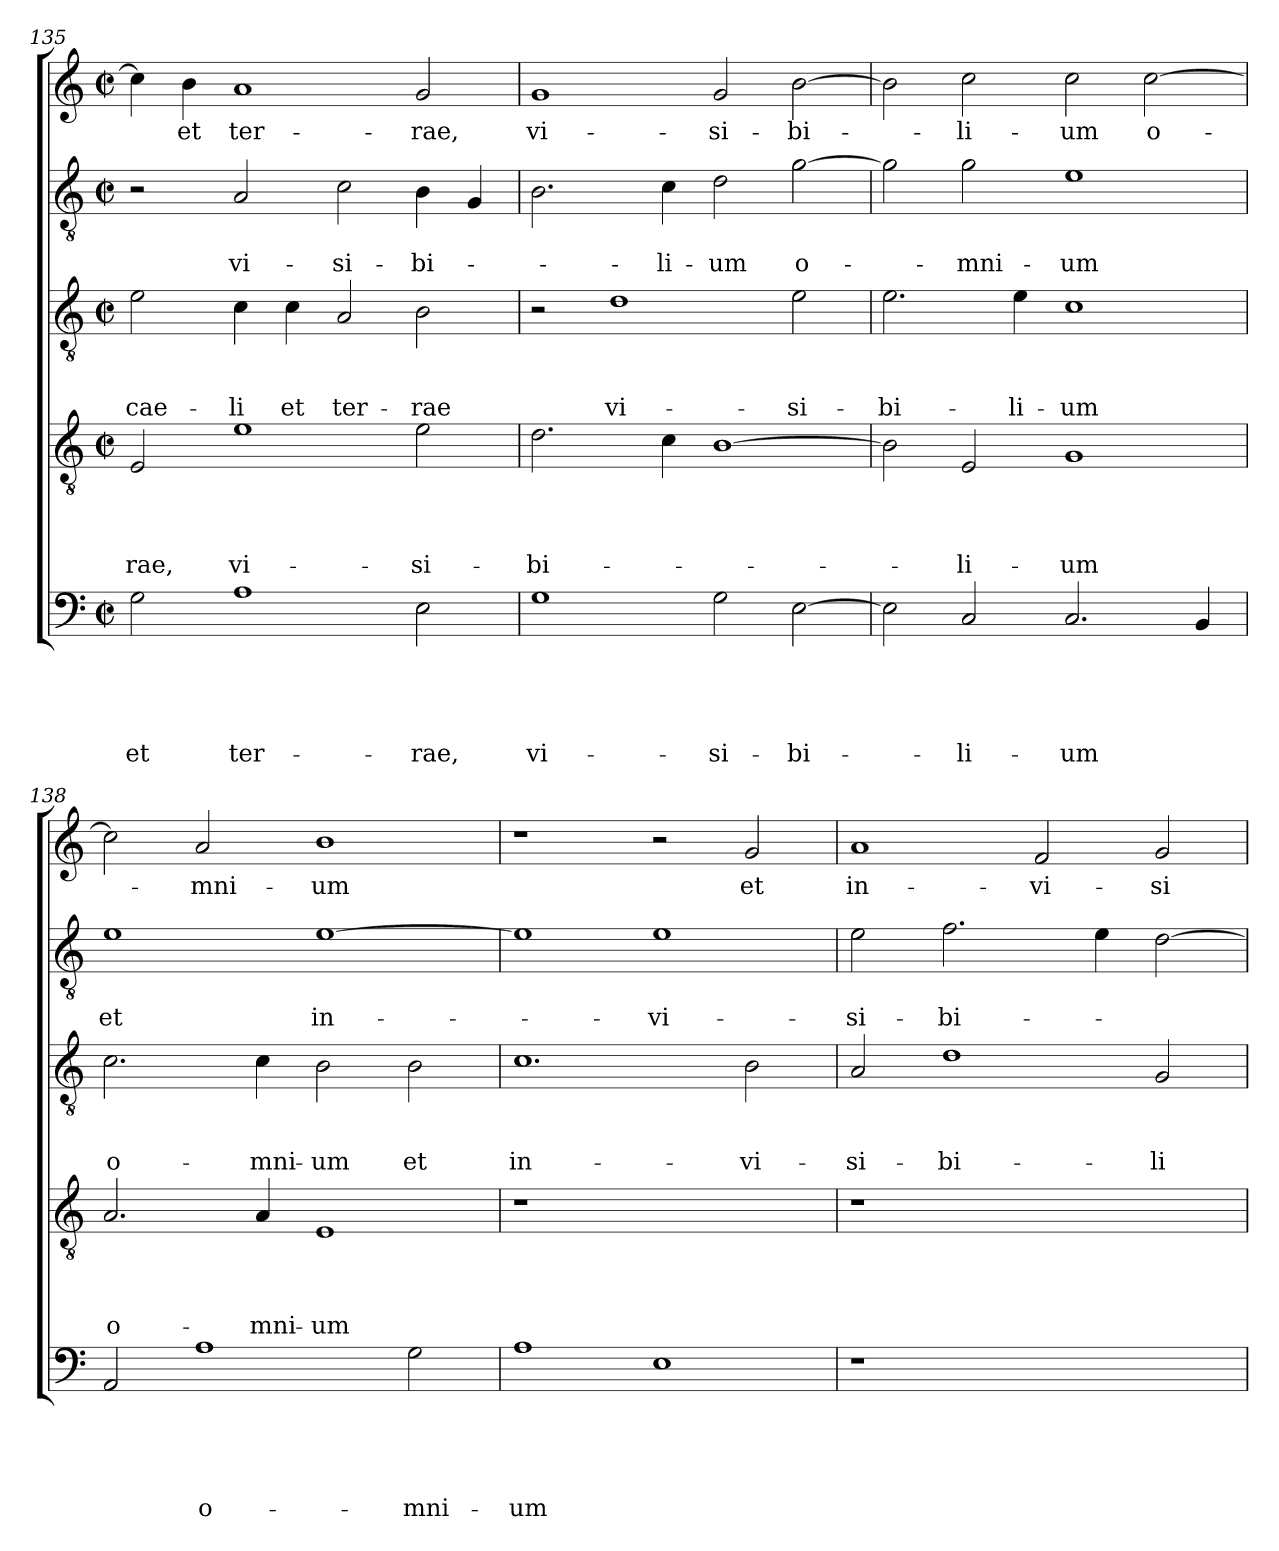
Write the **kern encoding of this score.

**kern	**text	**text	**text	**text	**text	**kern	**text	**text	**text	**text	**kern	**text	**text	**text	**kern	**text	**text	**kern	**text
*part5	*part5	*part5	*part5	*part5	*part5	*part4	*part4	*part4	*part4	*part4	*part3	*part3	*part3	*part3	*part2	*part2	*part2	*part1	*part1
*staff5	*staff5	*staff5	*staff5	*staff5	*staff5	*staff4	*staff4	*staff4	*staff4	*staff4	*staff3	*staff3	*staff3	*staff3	*staff2	*staff2	*staff2	*staff1	*staff1
*clefF4	*	*	*	*	*	*clefGv2	*	*	*	*	*clefGv2	*	*	*	*clefGv2	*	*	*clefG2	*
*k[]	*	*	*	*	*	*k[]	*	*	*	*	*k[]	*	*	*	*k[]	*	*	*k[]	*
*C:	*	*	*	*	*	*C:	*	*	*	*	*C:	*	*	*	*C:	*	*	*C:	*
*M2/2	*	*	*	*	*	*M2/2	*	*	*	*	*M2/2	*	*	*	*M2/2	*	*	*M2/2	*
*met(c|)	*	*	*	*	*	*met(c|)	*	*	*	*	*met(c|)	*	*	*	*met(c|)	*	*	*met(c|)	*
=135	=135	=135	=135	=135	=135	=135	=135	=135	=135	=135	=135	=135	=135	=135	=135	=135	=135	=135	=135
2G\	.	.	.	.	et	2E/	.	.	.	-rae,	2e\	.	.	cae-	2r	.	.	4cc\]	.
.	.	.	.	.	.	.	.	.	.	.	.	.	.	.	.	.	.	4b\	et
1A	.	.	.	.	ter-	1e	.	.	.	vi-	4c\	.	.	-li	2A/	.	vi-	1a	ter-
.	.	.	.	.	.	.	.	.	.	.	4c\	.	.	et	.	.	.	.	.
.	.	.	.	.	.	.	.	.	.	.	2A/	.	.	ter-	2c\	.	-si-	.	.
2E\	.	.	.	.	-rae,	2e\	.	.	.	-si-	2B\	.	.	-rae	4B\	.	-bi-	2g/	-rae,
.	.	.	.	.	.	.	.	.	.	.	.	.	.	.	4G/	.	.	.	.
!!LO:LB:g=z
=136	=136	=136	=136	=136	=136	=136	=136	=136	=136	=136	=136	=136	=136	=136	=136	=136	=136	=136	=136
1G	.	.	.	.	vi-	2.d\	.	.	.	-bi-	2r	.	.	.	2.B\	.	.	1g	vi-
.	.	.	.	.	.	.	.	.	.	.	1d	.	.	vi-	.	.	.	.	.
.	.	.	.	.	.	4c\	.	.	.	.	.	.	.	.	4c\	.	-li-	.	.
2G\	.	.	.	.	-si-	[1B	.	.	.	.	.	.	.	.	2d\	.	-um	2g/	-si-
[2E\	.	.	.	.	-bi-	.	.	.	.	.	2e\	.	.	-si-	[2g\	.	o-	[2b\	-bi-
=137	=137	=137	=137	=137	=137	=137	=137	=137	=137	=137	=137	=137	=137	=137	=137	=137	=137	=137	=137
2E\]	.	.	.	.	.	2B\]	.	.	.	.	2.e\	.	.	-bi-	2g\]	.	.	2b\]	.
2C/	.	.	.	.	-li-	2E/	.	.	.	-li-	.	.	.	.	2g\	.	-mni-	2cc\	-li-
.	.	.	.	.	.	.	.	.	.	.	4e\	.	.	-li-	.	.	.	.	.
2.C/	.	.	.	.	-um	1G	.	.	.	-um	1c	.	.	-um	1e	.	-um	2cc\	-um
.	.	.	.	.	.	.	.	.	.	.	.	.	.	.	.	.	.	[2cc\	o-
4BB/	.	.	.	.	.	.	.	.	.	.	.	.	.	.	.	.	.	.	.
=138	=138	=138	=138	=138	=138	=138	=138	=138	=138	=138	=138	=138	=138	=138	=138	=138	=138	=138	=138
2AA/	.	.	.	.	.	2.A/	.	.	.	o-	2.c\	.	.	o-	1e	.	et	2cc\]	.
1A	.	.	.	.	o-	.	.	.	.	.	.	.	.	.	.	.	.	2a/	-mni-
.	.	.	.	.	.	4A/	.	.	.	-mni-	4c\	.	.	-mni-	.	.	.	.	.
.	.	.	.	.	.	1E	.	.	.	-um	2B\	.	.	-um	[1e	.	in-	1b	-um
2G\	.	.	.	.	-mni-	.	.	.	.	.	2B\	.	.	et	.	.	.	.	.
=139	=139	=139	=139	=139	=139	=139	=139	=139	=139	=139	=139	=139	=139	=139	=139	=139	=139	=139	=139
1A	.	.	.	.	-um	1r	.	.	.	.	1.c	.	.	in-	1e]	.	.	1r	.
1E	.	.	.	.	.	1ryy	.	.	.	.	.	.	.	.	1e	.	-vi-	2r	.
.	.	.	.	.	.	.	.	.	.	.	2B\	.	.	-vi-	.	.	.	2g/	et
=140	=140	=140	=140	=140	=140	=140	=140	=140	=140	=140	=140	=140	=140	=140	=140	=140	=140	=140	=140
1r	.	.	.	.	.	1r	.	.	.	.	2A/	.	.	-si-	2e\	.	-si-	1a	in-
.	.	.	.	.	.	.	.	.	.	.	1d	.	.	-bi-	2.f\	.	-bi-	.	.
1ryy	.	.	.	.	.	1ryy	.	.	.	.	.	.	.	.	.	.	.	2f/	-vi-
.	.	.	.	.	.	.	.	.	.	.	.	.	.	.	4e\	.	.	.	.
.	.	.	.	.	.	.	.	.	.	.	2G/	.	.	-li-	[2d\	.	.	2g/	-si-
=	=	=	=	=	=	=	=	=	=	=	=	=	=	=	=	=	=	=	=
*-	*-	*-	*-	*-	*-	*-	*-	*-	*-	*-	*-	*-	*-	*-	*-	*-	*-	*-	*-
